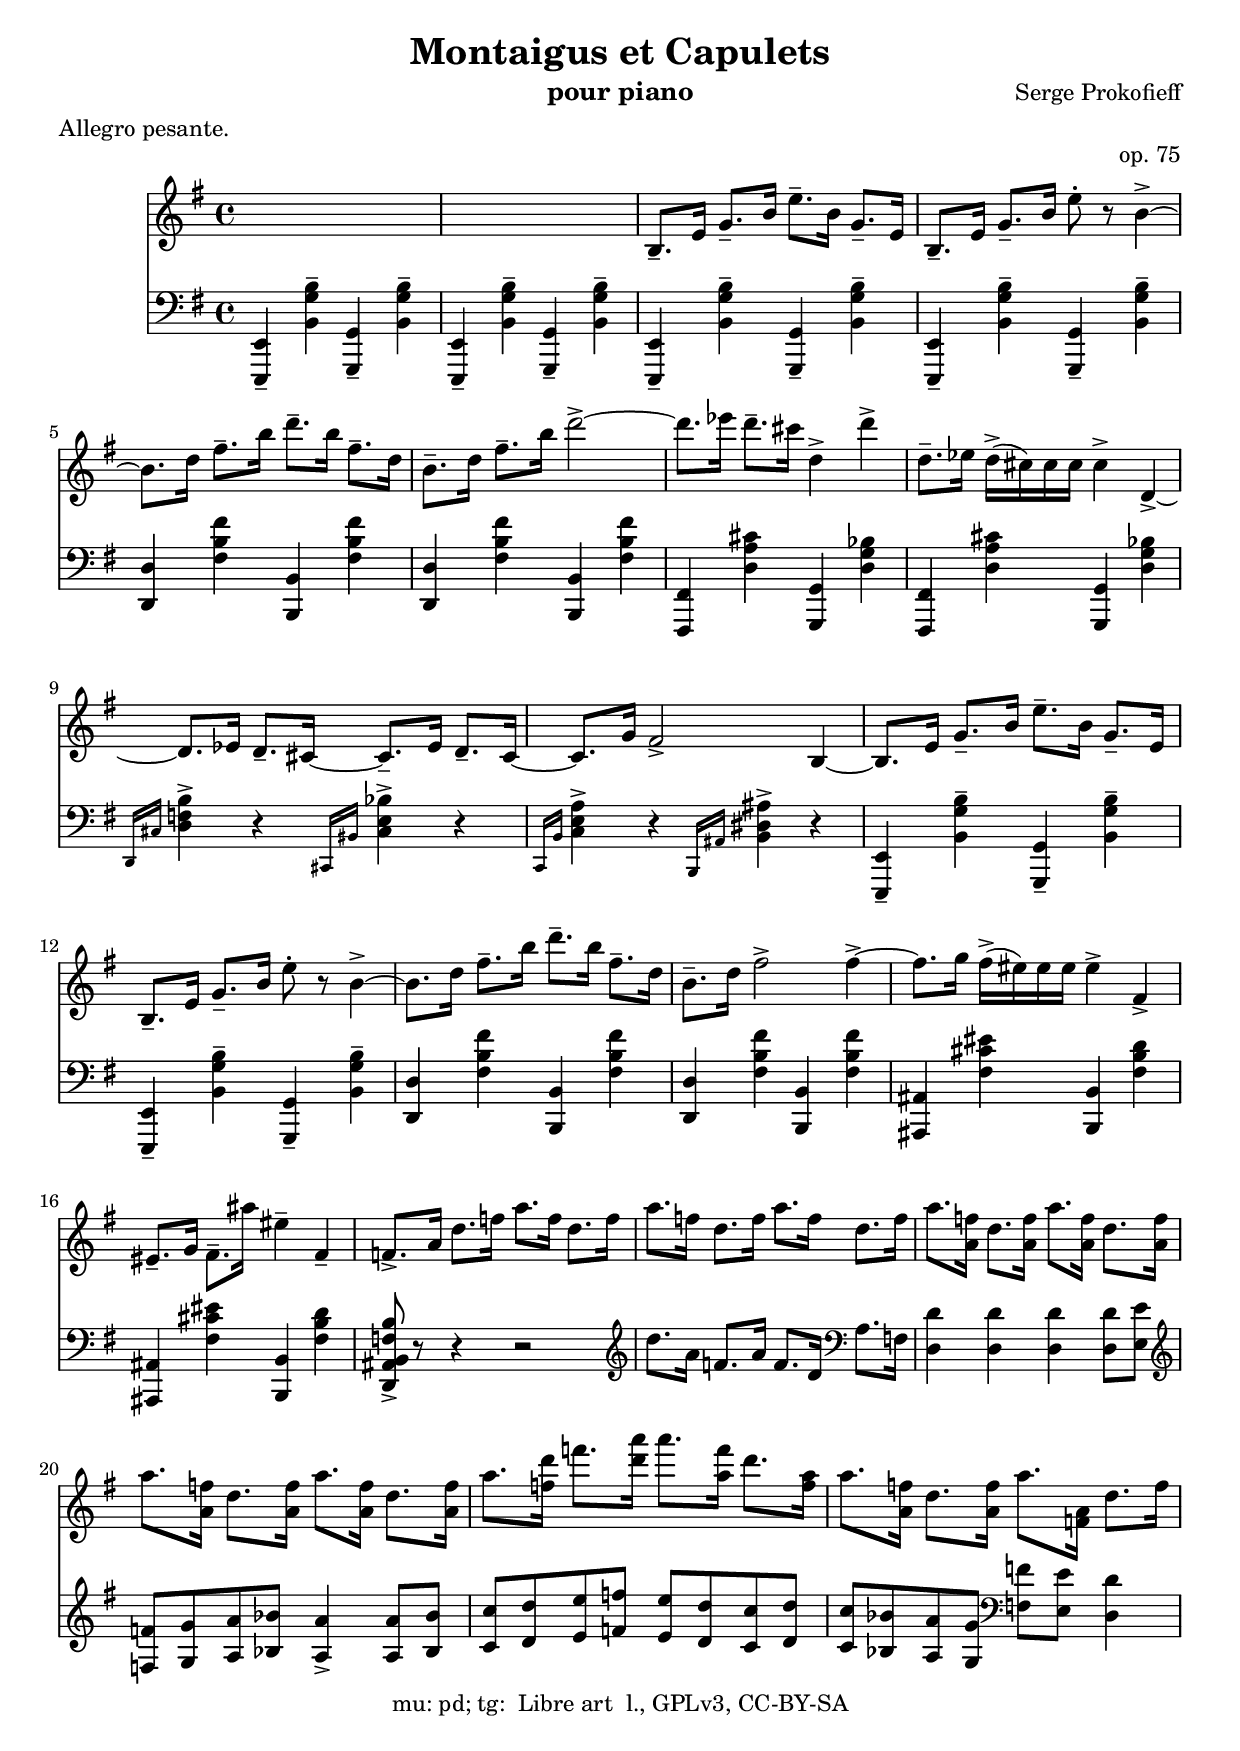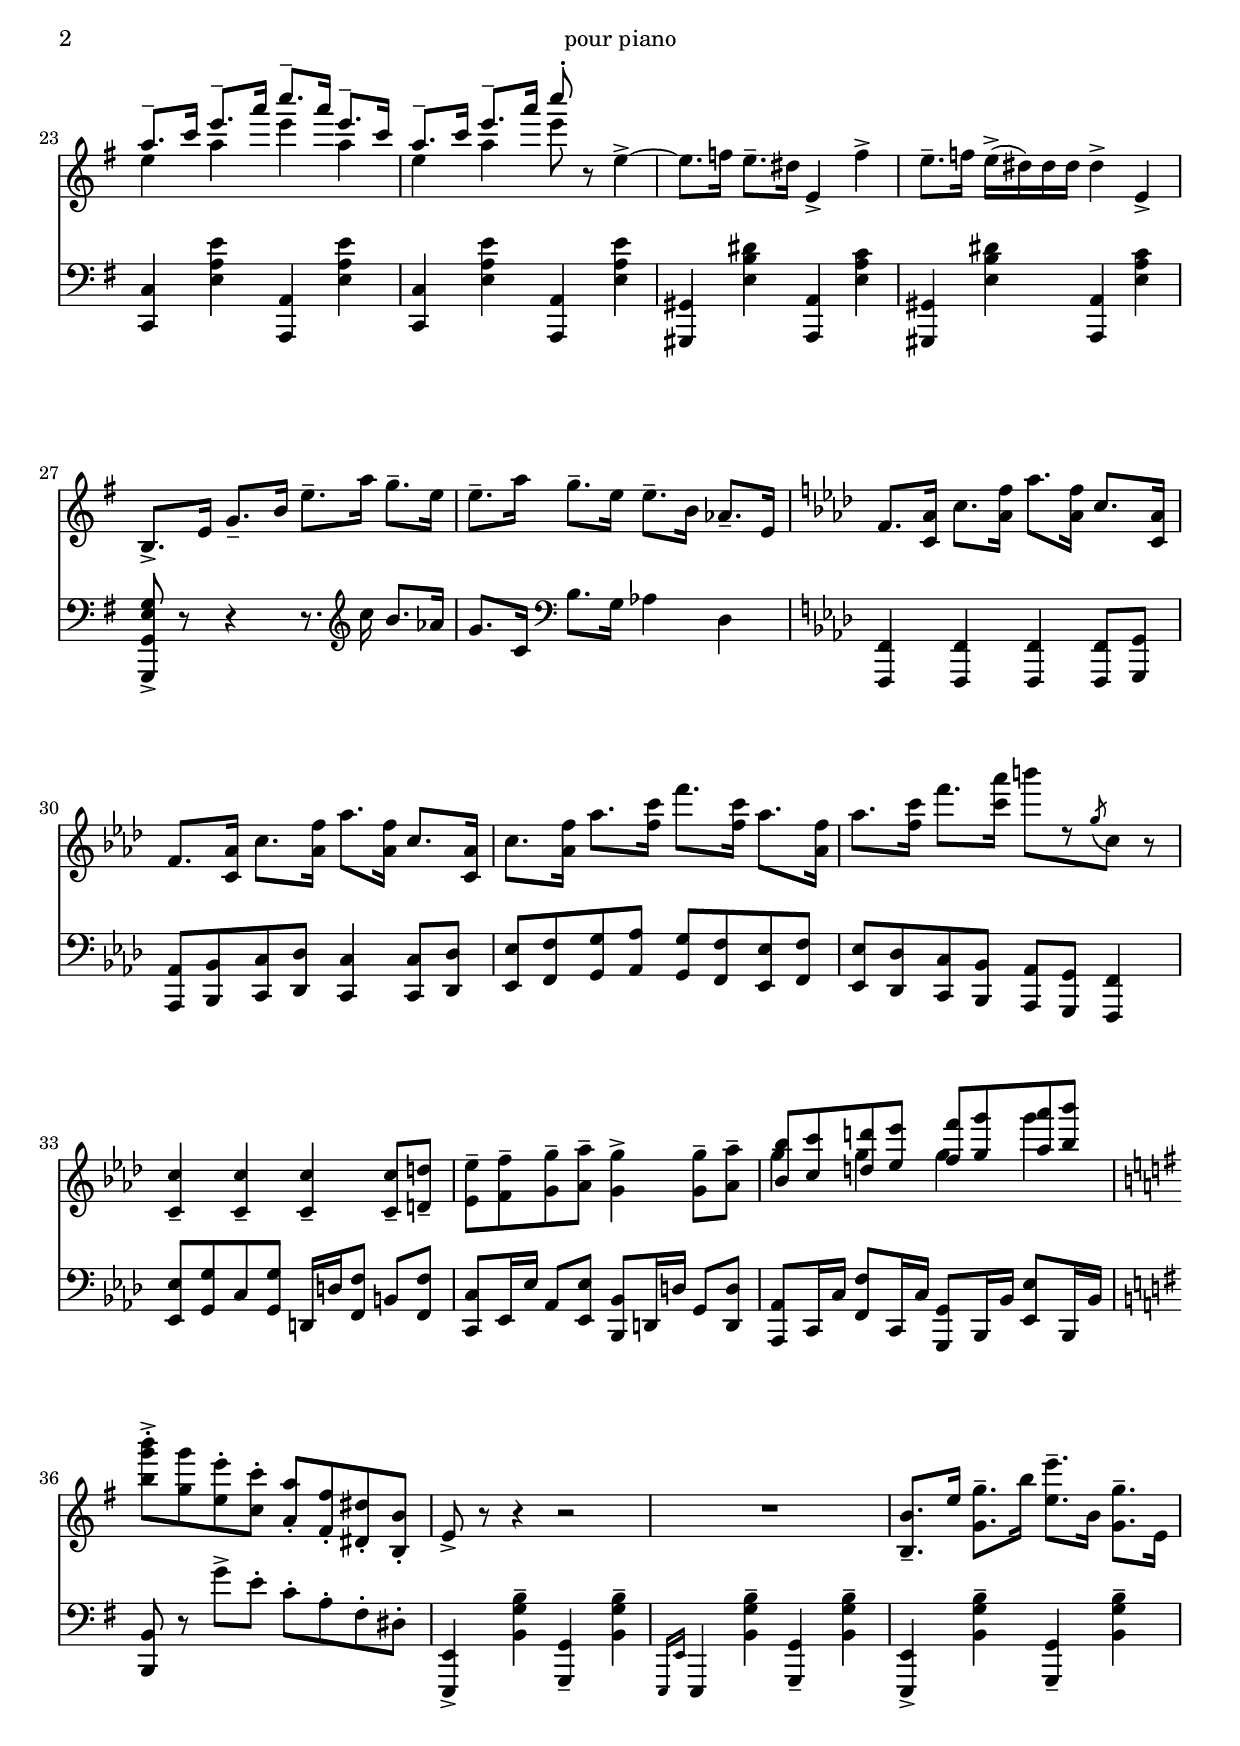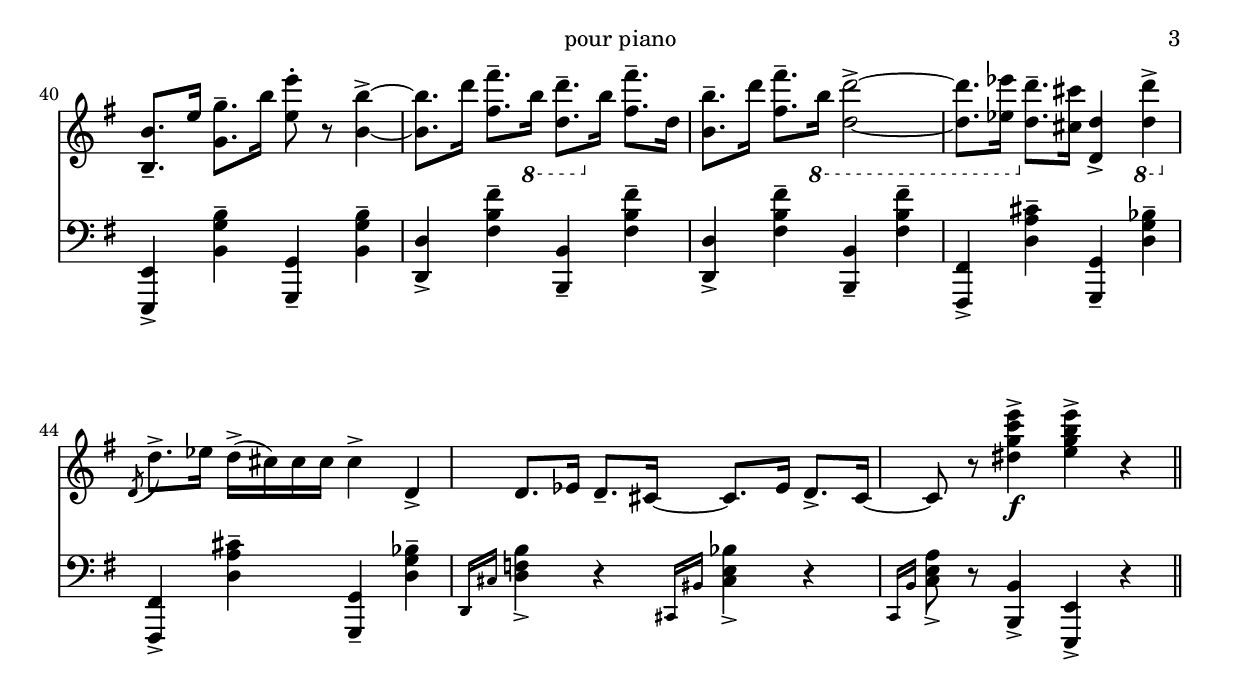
tema=\relative b {b8.-- e16 g8.-- b16 e8.-- b16 g8.-- e16 |
b8.-- e16 g8.-- b16 e8-. r b4~-> |
b8. d16 fis8.-- b16 d8.-- b16 fis8.-- d16 |
b8.-- d16 fis8.-- b16 d2~-> | d8. es16 d8.-- cis16 d,4-> d'-> |
d,8.-- es16 d-> (cis) cis cis cis4-> d,~-> |
d8. es16 d8.-- cis16~ cis8.-- es16 d8.-- cis16~ |
cis8. g'16 fis2-> b,4~ | b8. e16 g8.-- b16 e8.-- b16 g8.-- e16 |
b8.-- e16 g8.-- b16 e8-. r b4~-> |
b8. d16 fis8.-- b16 d8.-- b16 fis8.-- d16 |
b8.-- d16 fis2-> fis4~-> |
fis8. g16 fis-> (eis) eis eis eis4-> fis,-> |
eis8.-- g16 fis8.-- ais'16 eis4-- fis,-- |
f8.-> a16 d8. f16 a8. f16 d8. f16 | a8. f16 d8. f16 a8. f16 d8. f16 |
a8. <<f16 a,>> d8. <<a16 f'>> a8. <<f16 a,>> d8. <<a16 f'>> |
a8. <<f16 a,>> d8. <<a16 f'>> a8. <<f16 a,>> d8. <<a16 f'>> |
a8. <<f16 d'>> f8. <<d16 a'>> a8. <<f16 a,>> d8. <<a16 f>> |
a8. <<f16 a,>> d8. <<a16 f'>> a8. <<f,16 a>> d8. f16 |
<<
 \stemUp   { a8.-- c16 e8.-- a16 c8.-- a16 e8.-- c16 |
a8.-- c16 e8.-- a16 c8^.  } \\
 \stemDown { e,,4 a e' a, |
e a e'8 }
>>
r8 e,4~-> | e8. f16 e8.-- dis16 e,4-> f'-> |
e8.-- f16 e16-> (dis16) dis dis dis4-> e,-> |
b8.-> e16 g8.-- b16 e8.-- a16 g8.-- e16 |
e8.-- a16 g8.-- e16 e8.-- b16 as8.-- e16 \key f \minor |
f8. <<c16 as'>> c8. <<as16 f'>> as8. <<f16 as,>> c8. <<as16 c,>> |
f8. <<c16 as'>> c8. <<as16 f'>> as8. <<f16 as,>> c8. <<as16 c,>> |
c'8. <<as16 f'>> as8. <<f16 c'>> f8. <<c16 f,>> as8. <<f16 as,>> |
as'8. <<f16 c'>> f8. <<c16 as'>> b8 [ r \acciaccatura g,8 c,] r |
<<{c4 c c c8 d | es-- f-- g-- as-- g4-> g8-- as--}
{c,,4-- c-- c-- c8-- d-- | es f g as g4 g8 as  }>><<
{bes c d es f g as bes}
{bes c d es f g as bes} \\
{g,4 g g g' } >> | \key e \minor
<<{<<b8-> g-.>> g e-. c-. a-. fis-. dis-. b-.}{b' g e c a fis dis b}>> |
e-> r r4 r2 | R1 | 
<<b8.-- b'>> e16 <<g,8. g'-->> b16 <<e8.-- e,>> b16 <<g'8.-- g,>> e16 |
<<b8.-- b'>> e16 <<g,8. g'-->> b16 <<e8-. e,>> r  <<
{b4~ | b8.}{b'4~-> | b8.}>> d16 <<fis,8. fis'-->> \ottava #-1 b,,16
<<d,8.-- d'-->> \ottava #-0 b'16 <<fis'8.-- fis,>> d16 |
<<b8. b'-->> d16 <<fis,8. fis'-->> \ottava #-1 b,,16 <<
{d,2~ | d8. es16 \ottava #-0 d'8.-- cis16 d,4-> \ottava #-1 d}
{d'2~-> | d8. es16 \ottava #-0 d'8.-- cis16 d,4 \ottava #-1 d->}>>
\ottava #-0
\acciaccatura d,8 d'8.-> es16 d-> (cis) cis cis cis4-> d,-> |
d8. es16 d8.-- cis16~ cis8. es16 d8.-> cis16~ |
cis8 r <<dis'4 g c e->\f>> <<e, g b e-> >> r }

acc=\relative e,, {
\repeat unfold 4 {<<e4-- e'>><<b' g' b-->> <<g,-- g,>><<b' g' b-->> | }
\repeat unfold 2 {<<d,, d'>><<fis b fis'>> <<b,,, b'>><<fis' b fis'>> }
<<fis,,, fis'>><<d' a' cis>><<g,, g'>><<d' g bes>>
 <<fis,, fis'>><<d' a' cis>><<g,, g'>><<d' g bes>>
\grace {d,,16 cis'}<<d4-> f b>> r
\grace {cis,,16 bis'}<<cis4-> e bes'>> r
\grace {c,,16 b'}<<c4-> e a>> r
\grace {b,,16 ais'}<<b4-> dis ais'>> r
 <<e,,4-- e'>><<b' g' b-->> <<g,-- g,>><<b' g' b-->> |
<<e,,,4-- e'>><<b' g' b-->> <<g,-- g,>><<b' g' b-->> |
\repeat unfold 2 {<<d,, d'>><<fis b fis'>> <<b,,, b'>><<fis' b fis'>> }
<<ais,,, ais'>><<fis' cis' eis>> <<b,, b'>><<fis' b d>> 
 <<ais,, ais'>><<fis' cis' eis>> <<b,, b'>><<fis' b d>> 
<<d,,8-> ais' b f' b>> r8 r4 r2 \clef "violin" |
d'8. a16 f8. a16 f8. d16 \clef "bass" a8. f16 |
<<d4 d'>><<d d,>><<d d'>><<{d,8 e}{d' e}>> \clef "violin" |
<<{f, g a bes a4-> a8 bes c d e f e d c d c bes a g \clef "bass" f e d4}
 {f'8 g a bes a4-> a8 bes c d e f e d c d c bes a g  f e d4 } >> |  
\repeat unfold 2 {<<c,, c'>><<e a e'>> <<a,,, a'>><<e' a e'>> }
<<gis,,, gis'>><<e' b' dis>> <<a,, a'>><<e' a c>>
 <<gis,, gis'>><<e' b' dis>> <<a,, a'>><<e' a c>>
<<g,,8-> g' e' g>> r8 r4 r8. \clef "violin" c'16 b8. as16 |
g8. c,16 \clef "bass" b8. g16 as4 d, | \key f \minor
<<{f,4 f f f8 g | as bes c des c4 c8 des | es f g as g f es f |
es des c bes as g f4 }  {f, f f f8 g | as bes c des c4  c8 des |
es f g as g f es f | es des c bes as g f4}>>
<<{es'8 g}{es' g}>> c, <<g g'>> d,16 d' <<f8 f,>> b <<f f'>> |
<<c c,>> es16 es' as,8 <<es es'>><<bes bes,>> d16 d' g,8 <<d d'>> |
<<as as,>> c16 c' <<f8 f,>> c16 c'
<<g8 g,>> bes16 bes' <<es8 es,>> bes16 bes' | \key e \minor
<<b8 b,>> r g'''-> e-. c-. a-. fis-. dis-. |
<<e,,4-> e'>><<b' g' b-->><<g,,-- g'>><<b g' b-->>
\grace {e,,,16 e'} e,4 <<b'' g' b-->><<g,,-- g'>><<b g' b-->>
\repeat unfold 2 {<<e,,,4-> e'>><<b' g' b-->><<g,,-- g'>><<b g' b-->> }
\repeat unfold 2 {<<d,,4-> d'>><<fis b fis'-->><<b,,,-- b'>><<fis' b fis'-->> }
\repeat unfold 2 {<<fis,,,4-> fis'>><<d' a' cis-->>
<<g,,-- g'>><<d' g bes-->> } |
\grace {d,,16 cis'} <<d4_> f b>> r
\grace {cis,,16 bis'} <<cis4_> e bes'>> r |
\grace {c,,16 b'} <<c8_> e a>> r <<b,,4-> b'>><<e,,4-> e'>> r \bar "||"
}
md=\new Staff {\key e \minor s1*2 \tema}
ms=\new Staff {\clef "bass" \key e \minor \acc}

\score { <<
	\md
	\ms
>>
\layout{}
\midi{\tempo 4=100}
}
\header {
title="Montaigus et Capulets"
composer="Serge Prokofieff"
instrument="pour piano"
meter="Allegro pesante. "
opus=\markup{op. 75}
piece=""
texidoc = "All header fields with special meanings."
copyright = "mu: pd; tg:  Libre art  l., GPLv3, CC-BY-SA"
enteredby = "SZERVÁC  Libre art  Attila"
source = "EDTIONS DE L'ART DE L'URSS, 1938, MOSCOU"
}
